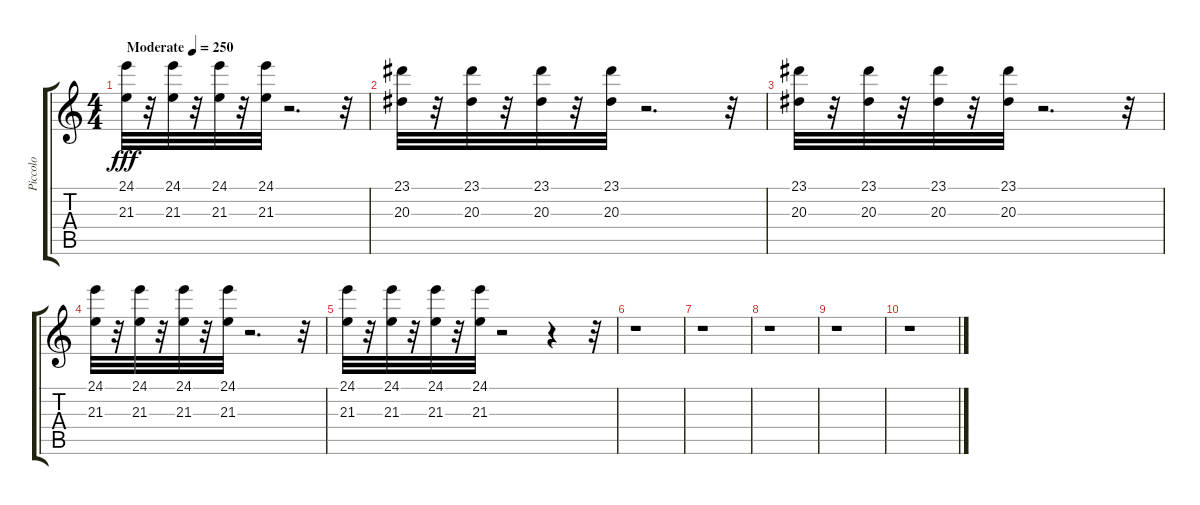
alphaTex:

\track ("Piccolo             " "Piccolo   ") {instrument piccolo}
\staff {score tabs}
\tuning (E4 B3 G3 D3 A2 E2) {hide}
\ts (4 4)
\tempo (250 "Moderate")
\tempo 96
\tempo (250 "Moderate")
\clef g2
\ks c
(24.1 21.3).32{dy fff instrument piccolo} r.32 (24.1 21.3).32 r.32 (24.1 21.3).32 r.32 (24.1 21.3).32 r.2{d} r.32 |
(23.1 20.3).32 r.32 (23.1 20.3).32 r.32 (23.1 20.3).32 r.32 (23.1 20.3).32 r.2{d} r.32 |
(23.1 20.3).32 r.32 (23.1 20.3).32 r.32 (23.1 20.3).32 r.32 (23.1 20.3).32 r.2{d} r.32 |
(24.1 21.3).32 r.32 (24.1 21.3).32 r.32 (24.1 21.3).32 r.32 (24.1 21.3).32 r.2{d} r.32 |
(24.1 21.3).32 r.32 (24.1 21.3).32 r.32 (24.1 21.3).32 r.32 (24.1 21.3).32 r.2 r.4 r.32 |
r.1 |
r.1 |
r.1 |
r.1 |
r.1
